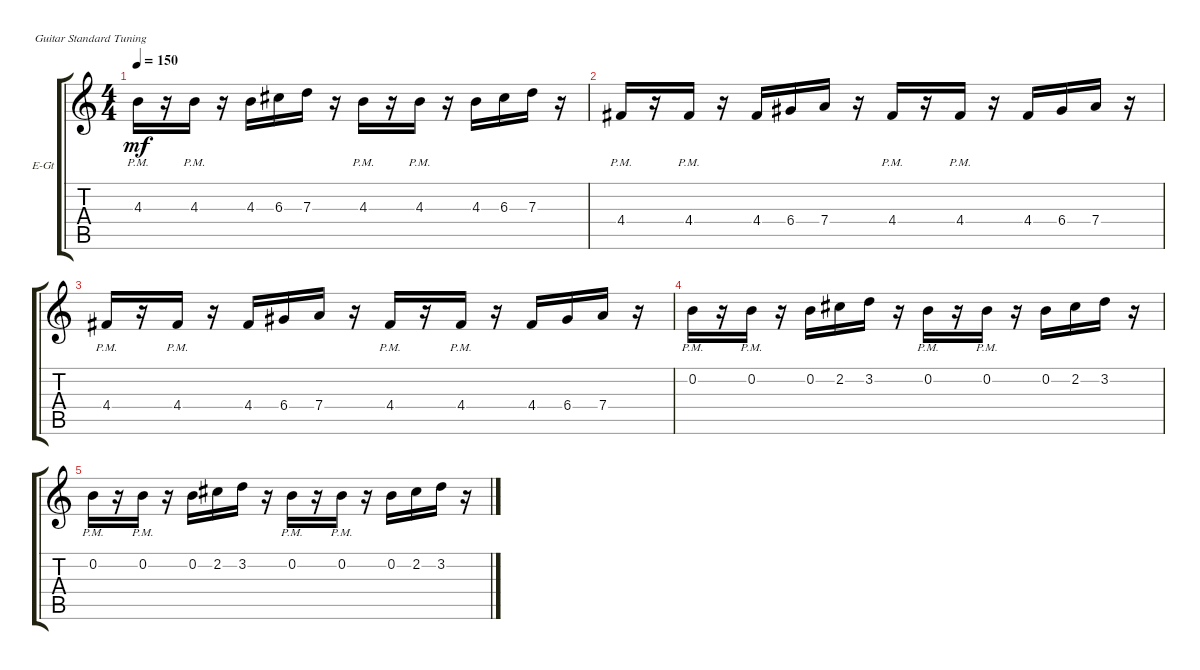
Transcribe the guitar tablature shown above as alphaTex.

\bracketExtendMode groupsimilarinstruments
\firstSystemTrackNameOrientation horizontal
\otherSystemsTrackNameOrientation horizontal
\track ("Electric Guitar Solo" "E-Gt") {solo instrument overdrivenguitar}
\staff {score tabs}
\tuning (E4 B3 G3 D3 A2 E2)
\ts (4 4)
\tempo 150
\clef g2
\ks c
4.3{pm}.16{dy mf} r.16 4.3{pm}.16 r.16 4.3.16 6.3.16 7.3.16 r.16 4.3{pm}.16 r.16 4.3{pm}.16 r.16 4.3.16 6.3.16 7.3.16 r.16 |
4.4{pm}.16 r.16 4.4{pm}.16 r.16 4.4.16 6.4.16 7.4.16 r.16 4.4{pm}.16 r.16 4.4{pm}.16 r.16 4.4.16 6.4.16 7.4.16 r.16 |
4.4{pm}.16 r.16 4.4{pm}.16 r.16 4.4.16 6.4.16 7.4.16 r.16 4.4{pm}.16 r.16 4.4{pm}.16 r.16 4.4.16 6.4.16 7.4.16 r.16 |
0.2{pm}.16 r.16 0.2{pm}.16 r.16 0.2.16 2.2.16 3.2.16 r.16 0.2{pm}.16 r.16 0.2{pm}.16 r.16 0.2.16 2.2.16 3.2.16 r.16 |
0.2{pm}.16 r.16 0.2{pm}.16 r.16 0.2.16 2.2.16 3.2.16 r.16 0.2{pm}.16 r.16 0.2{pm}.16 r.16 0.2.16 2.2.16 3.2.16 r.16
